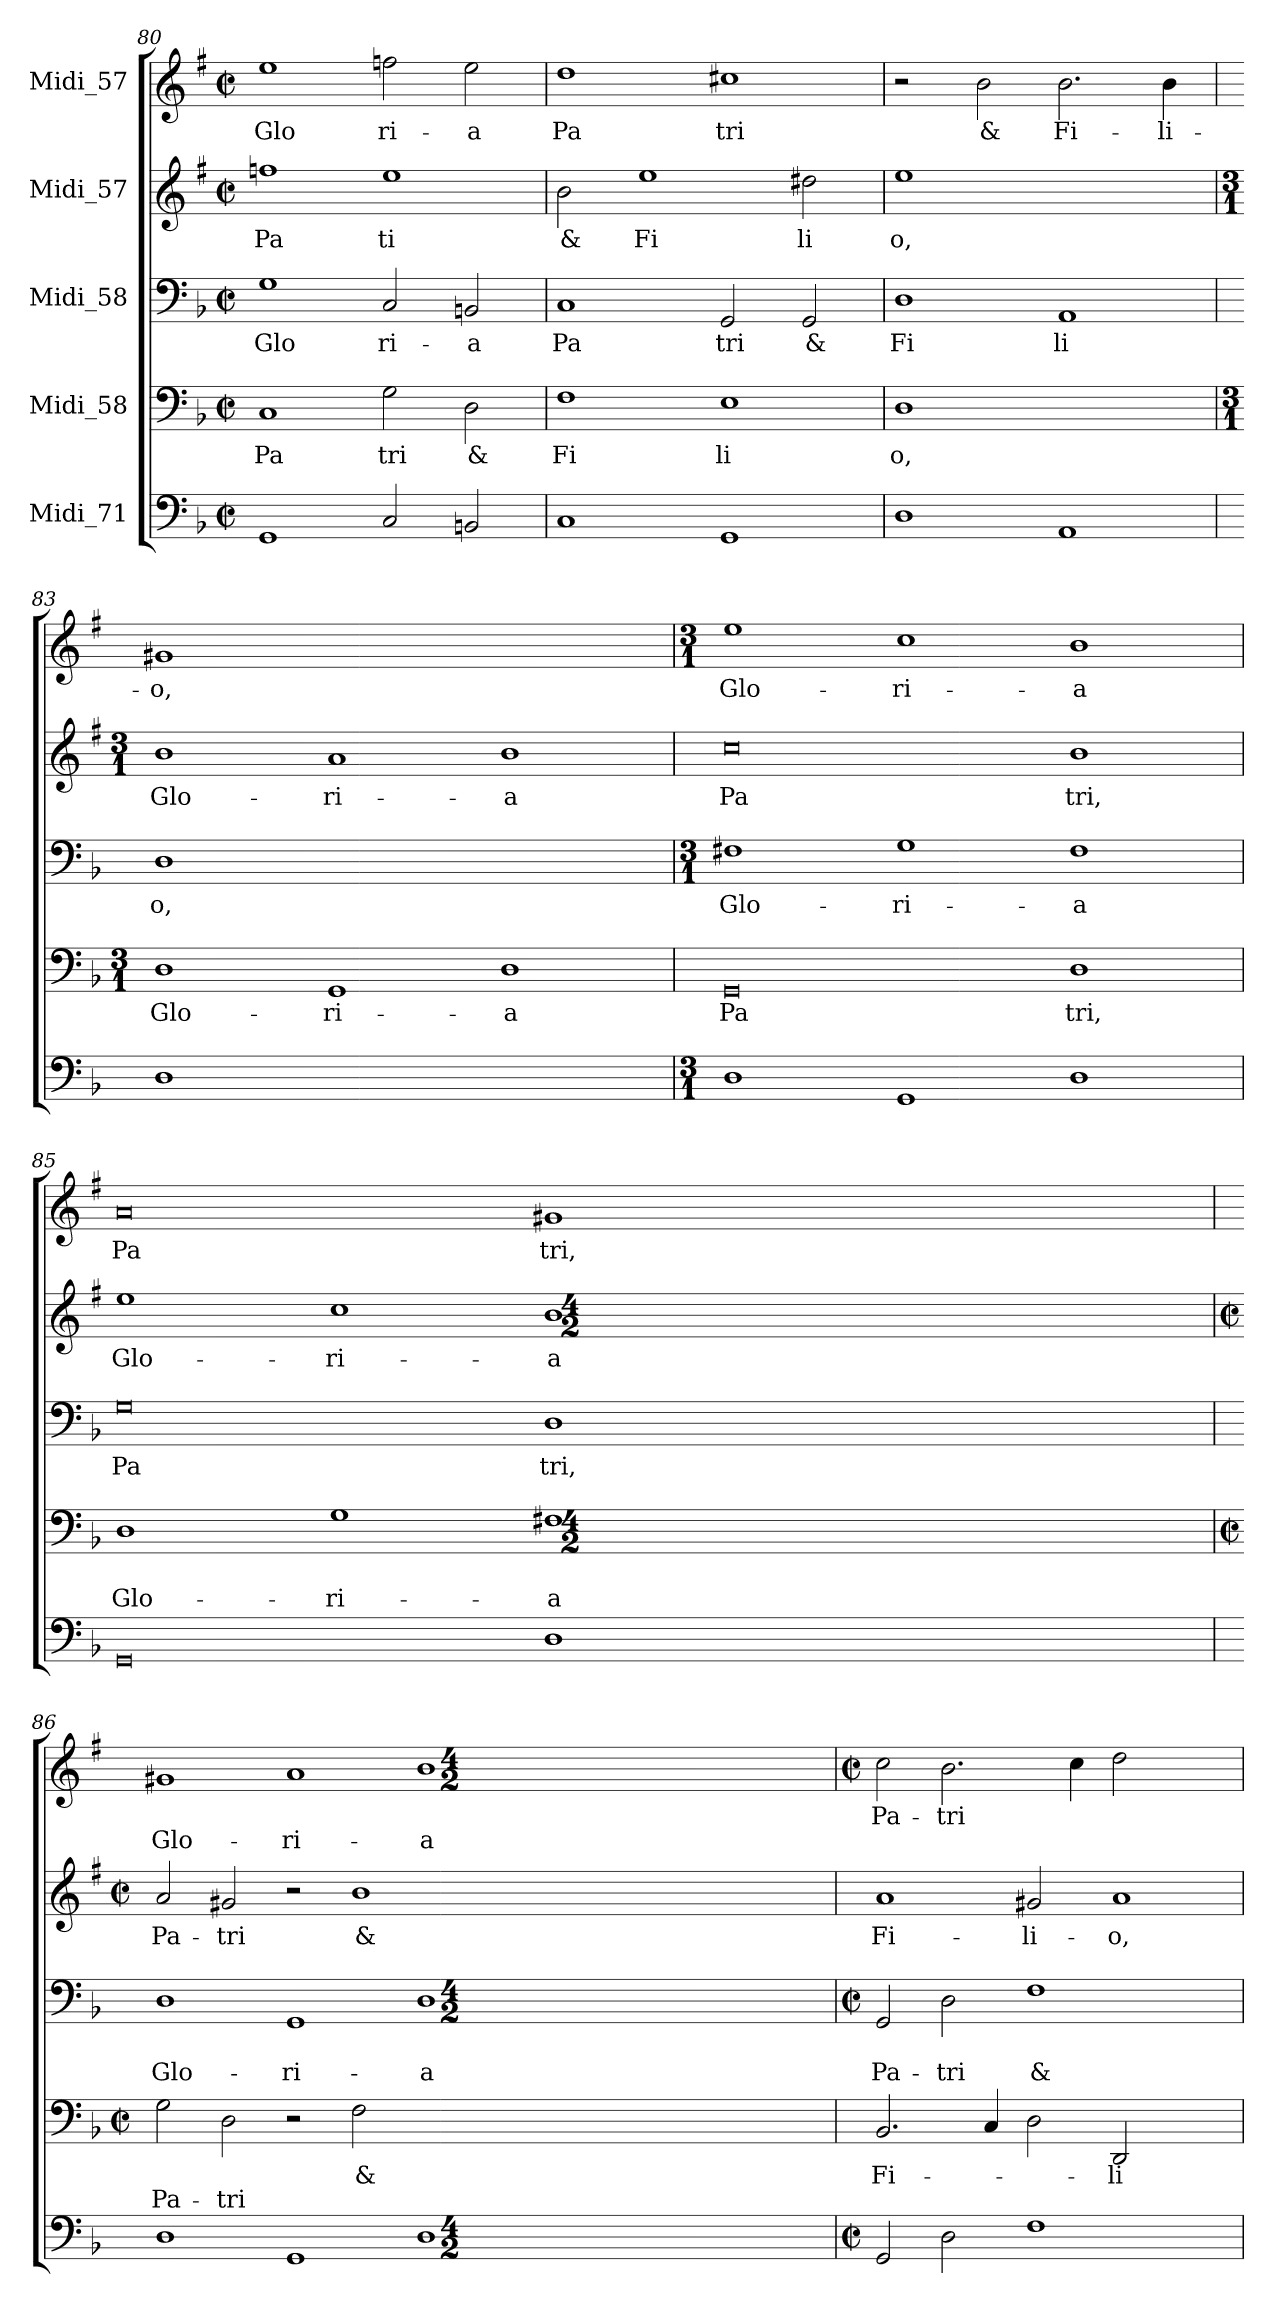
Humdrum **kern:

**kern	**kern	**text	**text	**kern	**text	**text	**kern	**text	**kern	**text	**text
*part5	*part4	*part4	*part4	*part3	*part3	*part3	*part2	*part2	*part1	*part1	*part1
*staff5	*staff4	*staff4	*staff4	*staff3	*staff3	*staff3	*staff2	*staff2	*staff1	*staff1	*staff1
*I"Midi_71	*I"Midi_58	*	*	*I"Midi_58	*	*	*I"Midi_57	*	*I"Midi_57	*	*
!!LO:LB:g=z
*clefF4	*clefF4	*	*	*clefF4	*	*	*clefG2	*	*clefG2	*	*
*	*	*	*	*	*	*	*ITrd1c2	*	*ITrd1c2	*	*
*k[b-]	*k[b-]	*	*	*k[b-]	*	*	*k[b-]	*	*k[b-]	*	*
*F:	*F:	*	*	*F:	*	*	*F:	*	*F:	*	*
*M4/2	*M4/2	*	*	*M4/2	*	*	*M4/2	*	*M4/2	*	*
*met(c|)	*met(c|)	*	*	*met(c|)	*	*	*met(c|)	*	*met(c|)	*	*
=80	=80	=80	=80	=80	=80	=80	=80	=80	=80	=80	=80
!	!	!LO:LY:b	!	!	!LO:LY:b	!	!	!LO:LY:b	!	!LO:LY:b	!
1GG	1C	Pa	.	1G	Glo	.	1ee-X	Pa	1dd	Glo	.
!	!	!LO:LY:b	!	!	!LO:LY:b	!	!	!LO:LY:b	!	!LO:LY:b	!
2C	2G	tri	.	2C	ri-	.	1dd	ti	2ee-X	ri-	.
!	!	!LO:LY:b	!	!	!LO:LY:b	!	!	!	!	!LO:LY:b	!
2BBn	2D	&	.	2BBn	-a	.	.	.	2dd	-a	.
=81	=81	=81	=81	=81	=81	=81	=81	=81	=81	=81	=81
!	!	!LO:LY:b	!	!	!LO:LY:b	!	!	!LO:LY:b	!	!LO:LY:b	!
1C	1F	Fi	.	1C	Pa	.	2a	&	1cc	Pa	.
!	!	!	!	!	!	!	!	!LO:LY:b	!	!	!
.	.	.	.	.	.	.	1dd	Fi	.	.	.
!	!	!LO:LY:b	!	!	!LO:LY:b	!	!	!	!	!LO:LY:b	!
1GG	1E	li	.	2GG	tri	.	.	.	1bn	tri	.
!	!	!	!	!	!LO:LY:b	!	!	!LO:LY:b	!	!	!
.	.	.	.	2GG	&	.	2cc#X	li	.	.	.
=82	=82	=82	=82	=82	=82	=82	=82	=82	=82	=82	=82
!	!	!LO:LY:b	!	!	!LO:LY:b	!	!	!LO:LY:b	!	!	!
1D	1D	o,	.	1D	Fi	.	1dd	o,	2r	.	.
!	!	!	!	!	!	!	!	!	!	!LO:LY:b	!
.	.	.	.	.	.	.	.	.	2a	&	.
!	!	!	!	!	!LO:LY:b	!	!	!	!	!LO:LY:b	!
1AA	1ryy	.	.	1AA	li	.	1ryy	.	2.a	Fi-	.
!	!	!	!	!	!	!	!	!	!	!LO:LY:b	!
.	.	.	.	.	.	.	.	.	4a	-li-	.
=83	=83	=83	=83	=83	=83	=83	=83	=83	=83	=83	=83
*	*M3/1	*	*	*	*	*	*M3/1	*	*	*	*
!	!	!LO:LY:b	!	!	!LO:LY:b	!	!	!LO:LY:b	!	!LO:LY:b	!
1D	1D	Glo-	.	1D	o,	.	1a	Glo-	1f#X	-o,	.
!	!	!LO:LY:b	!	!	!	!	!	!LO:LY:b	!	!	!
0ryy	1GG	-ri-	.	0ryy	.	.	1g	-ri-	0ryy	.	.
!	!	!LO:LY:b	!	!	!	!	!	!LO:LY:b	!	!	!
.	1D	-a	.	.	.	.	1a	-a	.	.	.
=84	=84	=84	=84	=84	=84	=84	=84	=84	=84	=84	=84
*M3/1	*	*	*	*M3/1	*	*	*	*	*M3/1	*	*
!	!	!LO:LY:b	!	!	!LO:LY:b	!	!	!LO:LY:b	!	!LO:LY:b	!
1D	0GG	Pa	.	1F#X	Glo-	.	0b-	Pa	1dd	Glo-	.
!	!	!	!	!	!LO:LY:b	!	!	!	!	!LO:LY:b	!
1GG	.	.	.	1G	-ri-	.	.	.	1b-	-ri-	.
!	!	!LO:LY:b	!	!	!LO:LY:b	!	!	!LO:LY:b	!	!LO:LY:b	!
1D	1D	tri,	.	1F#	-a	.	1a	tri,	1a	-a	.
=85	=85	=85	=85	=85	=85	=85	=85	=85	=85	=85	=85
!	!	!	!LO:LY:b	!	!LO:LY:b	!	!	!LO:LY:b	!	!LO:LY:b	!
0GG	1D	.	Glo-	0G	Pa	.	1dd	Glo-	0g	Pa	.
!	!	!	!LO:LY:b	!	!	!	!	!LO:LY:b	!	!	!
.	1G	.	-ri-	.	.	.	1b-	-ri-	.	.	.
!	!	!	!LO:LY:b	!	!LO:LY:b	!	!	!LO:LY:b	!	!LO:LY:b	!
1D	1F#X	.	-a	1D	tri,	.	1a	-a	1f#X	tri,	.
*	*M4/2	*	*	*	*	*	*M4/2	*	*	*	*
*	*met(c|)	*	*	*	*	*	*met(c|)	*	*	*	*
!!LO:LB:g=z
=86	=86	=86	=86	=86	=86	=86	=86	=86	=86	=86	=86
*	*M4/2	*	*	*	*	*	*M4/2	*	*	*	*
*	*met(c|)	*	*	*	*	*	*met(c|)	*	*	*	*
!	!	!	!LO:LY:b	!	!	!LO:LY:b	!	!LO:LY:b	!	!	!LO:LY:b
1D	2G	.	Pa-	1D	.	Glo-	2g	Pa-	1f#	.	Glo-
!	!	!	!LO:LY:b	!	!	!	!	!LO:LY:b	!	!	!
.	2D	.	-tri	.	.	.	2f#X	-tri	.	.	.
!	!	!	!	!	!	!LO:LY:b	!	!	!	!	!LO:LY:b
1GG	2r	.	.	1GG	.	-ri-	2r	.	1g	.	-ri-
!	!	!LO:LY:b	!	!	!	!	!	!LO:LY:b	!	!	!
.	2F	&	.	.	.	.	1a	&	.	.	.
!	!	!	!	!	!	!LO:LY:b	!	!	!	!	!LO:LY:b
1D	1ryy	.	.	1D	.	-a	.	.	1a	.	-a
.	.	.	.	.	.	.	2ryy	.	.	.	.
*M4/2	*	*	*	*M4/2	*	*	*	*	*M4/2	*	*
*met(c|)	*	*	*	*met(c|)	*	*	*	*	*met(c|)	*	*
!!LO:LB:g=z
=87	=87	=87	=87	=87	=87	=87	=87	=87	=87	=87	=87
*M4/2	*	*	*	*M4/2	*	*	*	*	*M4/2	*	*
*met(c|)	*	*	*	*met(c|)	*	*	*	*	*met(c|)	*	*
!	!	!LO:LY:b	!	!	!	!LO:LY:b	!	!LO:LY:b	!	!LO:LY:b	!
2GG	2.BB-	Fi-	.	2GG	.	Pa-	1g	Fi-	2b-	Pa-	.
!	!	!	!	!	!	!LO:LY:b	!	!	!	!LO:LY:b	!
2D	.	.	.	2D	.	-tri	.	.	2.a	-tri	.
.	4C	.	.	.	.	.	.	.	.	.	.
!	!	!	!	!	!	!LO:LY:b	!	!LO:LY:b	!	!	!
1F	2D	.	.	1F	.	&	2f#X	-li-	.	.	.
.	.	.	.	.	.	.	.	.	4b-	.	.
!	!	!LO:LY:b	!	!	!	!	!	!LO:LY:b	!	!	!
.	2DD	-li-	.	.	.	.	1g	-o,	2cc	.	.
2ryy	2ryy	.	.	2ryy	.	.	.	.	2ryy	.	.
=	=	=	=	=	=	=	=	=	=	=	=
*-	*-	*-	*-	*-	*-	*-	*-	*-	*-	*-	*-
